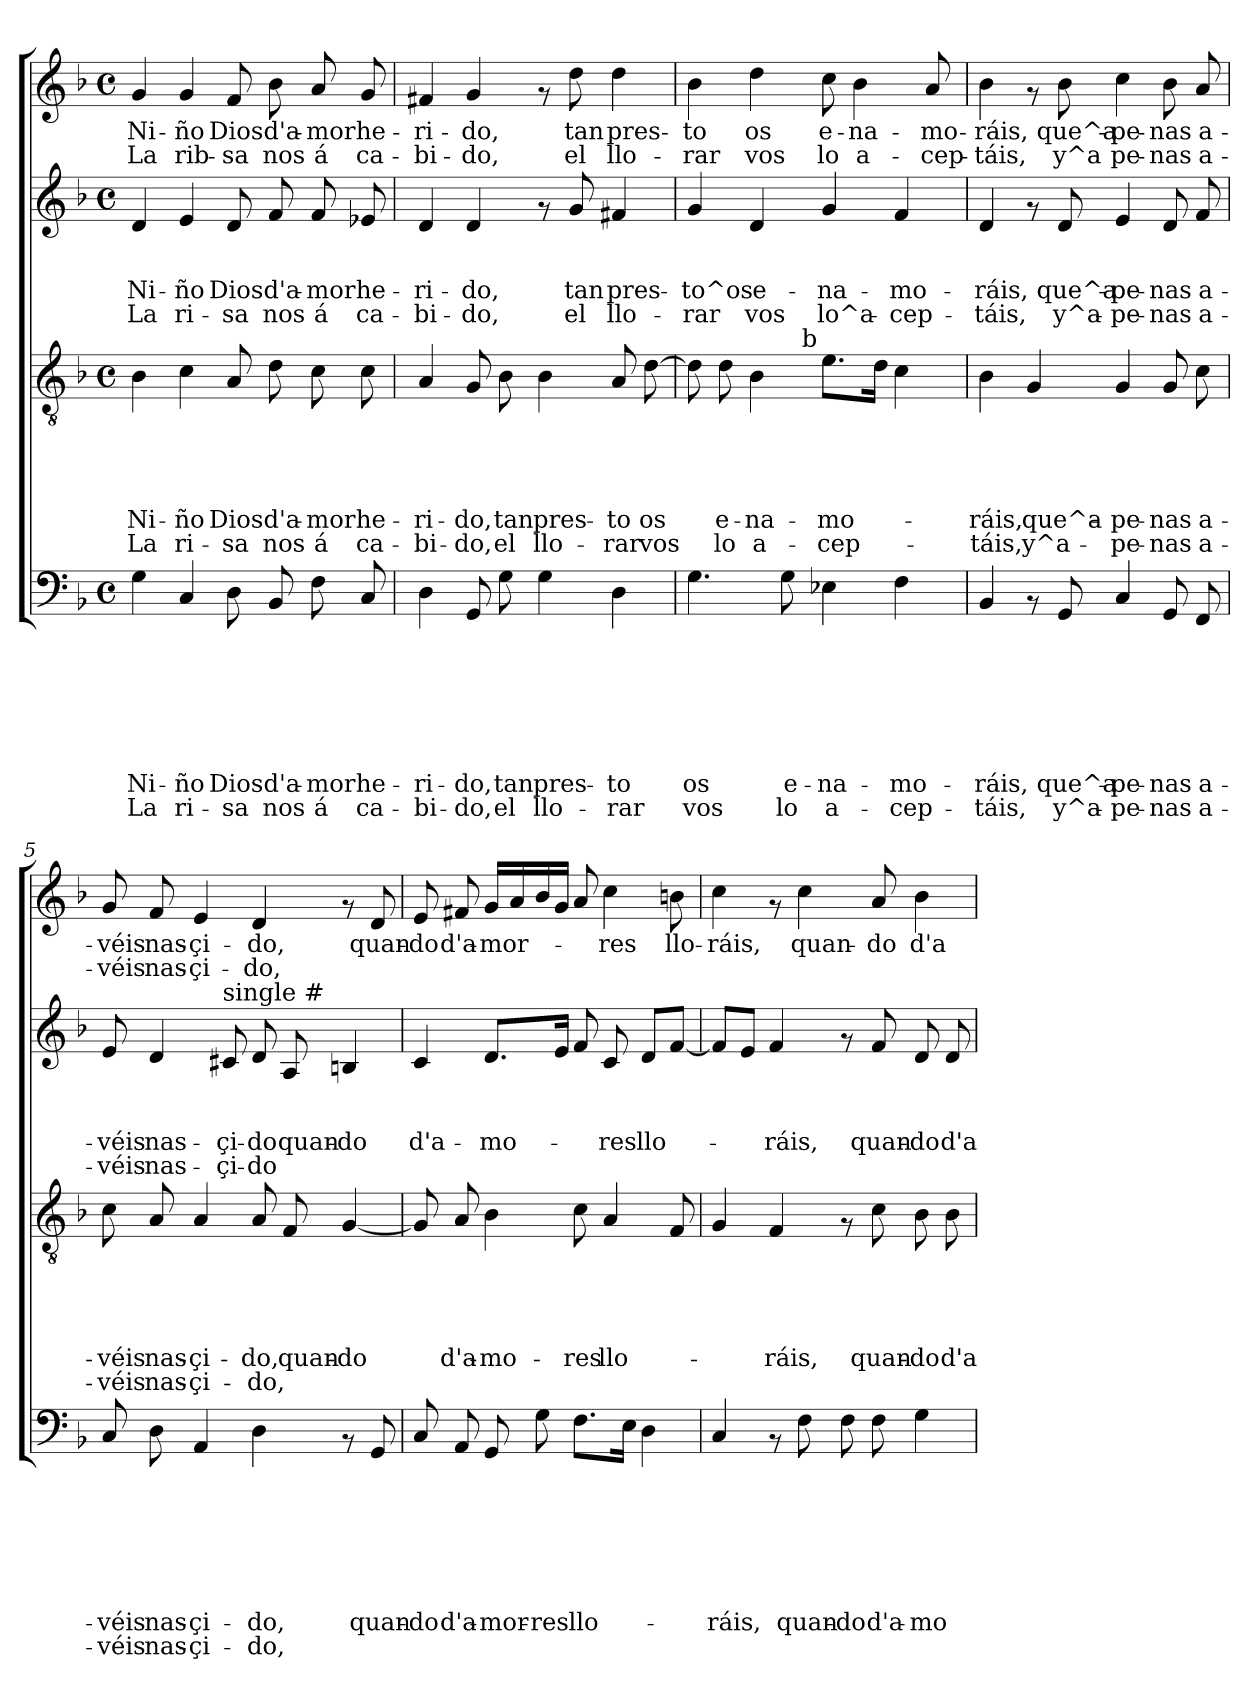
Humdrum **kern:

**kern	**text	**text	**text	**text	**text	**text	**text	**text	**kern	**text	**text	**text	**text	**text	**text	**kern	**text	**text	**text	**text	**kern	**text	**text
*part4	*part4	*part4	*part4	*part4	*part4	*part4	*part4	*part4	*part3	*part3	*part3	*part3	*part3	*part3	*part3	*part2	*part2	*part2	*part2	*part2	*part1	*part1	*part1
*staff4	*staff4	*staff4	*staff4	*staff4	*staff4	*staff4	*staff4	*staff4	*staff3	*staff3	*staff3	*staff3	*staff3	*staff3	*staff3	*staff2	*staff2	*staff2	*staff2	*staff2	*staff1	*staff1	*staff1
*clefF4	*	*	*	*	*	*	*	*	*clefGv2	*	*	*	*	*	*	*clefG2	*	*	*	*	*clefG2	*	*
*k[b-]	*	*	*	*	*	*	*	*	*k[b-]	*	*	*	*	*	*	*k[b-]	*	*	*	*	*k[b-]	*	*
*F:	*	*	*	*	*	*	*	*	*F:	*	*	*	*	*	*	*F:	*	*	*	*	*F:	*	*
*M4/4	*	*	*	*	*	*	*	*	*M4/4	*	*	*	*	*	*	*M4/4	*	*	*	*	*M4/4	*	*
*met(c)	*	*	*	*	*	*	*	*	*met(c)	*	*	*	*	*	*	*met(c)	*	*	*	*	*met(c)	*	*
=1	=1	=1	=1	=1	=1	=1	=1	=1	=1	=1	=1	=1	=1	=1	=1	=1	=1	=1	=1	=1	=1	=1	=1
!	!	!	!	!	!	!	!LO:LY:b	!LO:LY:b	!	!	!	!	!	!LO:LY:b	!LO:LY:b	!	!	!	!LO:LY:b	!LO:LY:b	!	!LO:LY:b	!LO:LY:b
4G\	.	.	.	.	.	.	Ni-	La	4B-\	.	.	.	.	Ni-	La	4d/	.	.	Ni-	La	4g/	Ni-	La
!	!	!	!	!	!	!	!LO:LY:b	!LO:LY:b	!	!	!	!	!	!LO:LY:b	!LO:LY:b	!	!	!	!LO:LY:b	!LO:LY:b	!	!LO:LY:b	!LO:LY:b
4C/	.	.	.	.	.	.	-ño	ri-	4c\	.	.	.	.	-ño	ri-	4e/	.	.	-ño	ri-	4g/	-ño	rib-
!	!	!	!	!	!	!	!LO:LY:b	!LO:LY:b	!	!	!	!	!	!LO:LY:b	!LO:LY:b	!	!	!	!LO:LY:b	!LO:LY:b	!	!LO:LY:b	!LO:LY:b
8D\	.	.	.	.	.	.	Dios	-sa	8A/	.	.	.	.	Dios	-sa	8d/	.	.	Dios	-sa	8f/	Dios	-sa
!	!	!	!	!	!	!	!LO:LY:b	!LO:LY:b	!	!	!	!	!	!LO:LY:b	!LO:LY:b	!	!	!	!LO:LY:b	!LO:LY:b	!	!LO:LY:b	!LO:LY:b
8BB-/	.	.	.	.	.	.	d'a-	nos	8d\	.	.	.	.	d'a-	nos	8f/	.	.	d'a-	nos	8b-\	d'a-	nos
!	!	!	!	!	!	!	!LO:LY:b	!LO:LY:b	!	!	!	!	!	!LO:LY:b	!LO:LY:b	!	!	!	!LO:LY:b	!LO:LY:b	!	!LO:LY:b	!LO:LY:b
8F\	.	.	.	.	.	.	-mor	á	8c\	.	.	.	.	-mor	á	8f/	.	.	-mor	á	8a/	-mor	á
!	!	!	!	!	!	!	!LO:LY:b	!LO:LY:b	!	!	!	!	!	!LO:LY:b	!LO:LY:b	!	!	!	!LO:LY:b	!LO:LY:b	!	!LO:LY:b	!LO:LY:b
8C/	.	.	.	.	.	.	he-	ca-	8c\	.	.	.	.	he-	ca-	8e-X/	.	.	he-	ca-	8g/	he-	ca-
=2	=2	=2	=2	=2	=2	=2	=2	=2	=2	=2	=2	=2	=2	=2	=2	=2	=2	=2	=2	=2	=2	=2	=2
!	!	!	!	!	!	!	!LO:LY:b	!LO:LY:b	!	!	!	!	!	!LO:LY:b	!LO:LY:b	!	!	!	!LO:LY:b	!LO:LY:b	!	!LO:LY:b	!LO:LY:b
4D\	.	.	.	.	.	.	-ri-	-bi-	4A/	.	.	.	.	-ri-	-bi-	4d/	.	.	-ri-	-bi-	4f#X/	-ri-	-bi-
!	!	!	!	!	!	!	!LO:LY:b	!LO:LY:b	!	!	!	!	!	!LO:LY:b	!LO:LY:b	!	!	!	!LO:LY:b	!LO:LY:b	!	!LO:LY:b	!LO:LY:b
8GG/	.	.	.	.	.	.	-do,	-do,	8G/	.	.	.	.	-do,	-do,	4d/	.	.	-do,	-do,	4g/	-do,	-do,
!	!	!	!	!	!	!	!LO:LY:b	!LO:LY:b	!	!	!	!	!	!LO:LY:b	!LO:LY:b	!	!	!	!	!	!	!	!
8G\	.	.	.	.	.	.	tan	el	8B-\	.	.	.	.	tan	el	.	.	.	.	.	.	.	.
!	!	!	!	!	!	!	!LO:LY:b	!LO:LY:b	!	!	!	!	!	!LO:LY:b	!LO:LY:b	!	!	!	!	!	!	!	!
4G\	.	.	.	.	.	.	pres-	llo-	4B-\	.	.	.	.	pres-	llo-	8rf	.	.	.	.	8rf	.	.
!	!	!	!	!	!	!	!	!	!	!	!	!	!	!	!	!	!	!	!LO:LY:b	!LO:LY:b	!	!LO:LY:b	!LO:LY:b
.	.	.	.	.	.	.	.	.	.	.	.	.	.	.	.	8g/	.	.	tan	el	8dd\	tan	el
!	!	!	!	!	!	!	!LO:LY:b	!LO:LY:b	!	!	!	!	!	!LO:LY:b	!LO:LY:b	!	!	!	!LO:LY:b	!LO:LY:b	!	!LO:LY:b	!LO:LY:b
4D\	.	.	.	.	.	.	-to	-rar	8A/	.	.	.	.	-to	-rar	4f#X/	.	.	pres-	llo-	4dd\	pres-	llo-
!	!	!	!	!	!	!	!	!	!	!	!	!	!	!LO:LY:b	!LO:LY:b	!	!	!	!	!	!	!	!
.	.	.	.	.	.	.	.	.	[>8d\	.	.	.	.	os	vos	.	.	.	.	.	.	.	.
=3	=3	=3	=3	=3	=3	=3	=3	=3	=3	=3	=3	=3	=3	=3	=3	=3	=3	=3	=3	=3	=3	=3	=3
!	!	!	!	!	!	!	!LO:LY:b	!LO:LY:b	!	!	!	!	!	!	!	!	!	!	!LO:LY:b	!LO:LY:b	!	!LO:LY:b	!LO:LY:b
*	*	*	*	*	*	*	*	*	*^	*	*	*	*	*	*	*	*	*	*	*	*	*	*
4.G\	.	.	.	.	.	.	os	vos	8d\]	4..ryy	.	.	.	.	.	.	4g/	.	.	-to^os	-rar	4b-\	-to	-rar
!	!	!	!	!	!	!	!	!	!	!	!	!	!	!	!LO:LY:b	!LO:LY:b	!	!	!	!	!	!	!	!
.	.	.	.	.	.	.	.	.	8d\	.	.	.	.	.	e-	lo	.	.	.	.	.	.	.	.
!	!	!	!	!	!	!	!	!	!	!	!	!	!	!	!LO:LY:b	!LO:LY:b	!	!	!	!LO:LY:b	!LO:LY:b	!	!LO:LY:b	!LO:LY:b
.	.	.	.	.	.	.	.	.	4B-\	.	.	.	.	.	-na-	a-	4d/	.	.	e-	vos	4dd\	os	vos
!	!	!	!	!	!	!	!LO:LY:b	!LO:LY:b	!	!	!	!	!	!	!	!	!	!	!	!	!	!	!	!
8G\	.	.	.	.	.	.	e-	lo	.	.	.	.	.	.	.	.	.	.	.	.	.	.	.	.
!	!	!	!	!	!	!	!	!	!	!LO:TX:a:t=b	!	!	!	!	!	!	!	!	!	!	!	!	!	!
.	.	.	.	.	.	.	.	.	.	2ryy	.	.	.	.	.	.	.	.	.	.	.	.	.	.
!	!	!	!	!	!	!	!LO:LY:b	!LO:LY:b	!	!	!	!	!	!	!LO:LY:b	!LO:LY:b	!	!	!	!LO:LY:b	!LO:LY:b	!	!LO:LY:b	!LO:LY:b
4E-X\	.	.	.	.	.	.	-na-	a-	8.e\L	.	.	.	.	.	-mo-	-cep-	4g/	.	.	-na-	lo^a-	8cc\	e-	lo
!	!	!	!	!	!	!	!	!	!	!	!	!	!	!	!	!	!	!	!	!	!	!	!LO:LY:b	!LO:LY:b
.	.	.	.	.	.	.	.	.	.	.	.	.	.	.	.	.	.	.	.	.	.	4b-\	-na-	a-
.	.	.	.	.	.	.	.	.	16d\Jk	.	.	.	.	.	.	.	.	.	.	.	.	.	.	.
!	!	!	!	!	!	!	!LO:LY:b	!LO:LY:b	!	!	!	!	!	!	!	!	!	!	!	!LO:LY:b	!LO:LY:b	!	!	!
4F\	.	.	.	.	.	.	-mo-	-cep-	4c\	.	.	.	.	.	.	.	4f/	.	.	-mo-	-cep-	.	.	.
!	!	!	!	!	!	!	!	!	!	!	!	!	!	!	!	!	!	!	!	!	!	!	!LO:LY:b	!LO:LY:b
.	.	.	.	.	.	.	.	.	.	.	.	.	.	.	.	.	.	.	.	.	.	8a/	-mo-	-cep-
.	.	.	.	.	.	.	.	.	.	16ryy	.	.	.	.	.	.	.	.	.	.	.	.	.	.
!!LO:LB:g=z
=4	=4	=4	=4	=4	=4	=4	=4	=4	=4	=4	=4	=4	=4	=4	=4	=4	=4	=4	=4	=4	=4	=4	=4	=4
!	!	!	!	!	!	!	!LO:LY:b	!LO:LY:b	!	!	!	!	!	!	!LO:LY:b	!LO:LY:b	!	!	!	!LO:LY:b	!LO:LY:b	!	!LO:LY:b	!LO:LY:b
*	*	*	*	*	*	*	*	*	*v	*v	*	*	*	*	*	*	*	*	*	*	*	*	*	*
4BB-/	.	.	.	.	.	.	-ráis,	-táis,	4B-\	.	.	.	.	-ráis,	-táis,	4d/	.	.	-ráis,	-táis,	4b-\	-ráis,	-táis,
!	!	!	!	!	!	!	!	!	!	!	!	!	!	!LO:LY:b	!LO:LY:b	!	!	!	!	!	!	!	!
8rAA	.	.	.	.	.	.	.	.	4G/	.	.	.	.	que^a-	y^a-	8rf	.	.	.	.	8rf	.	.
!	!	!	!	!	!	!	!LO:LY:b	!LO:LY:b	!	!	!	!	!	!	!	!	!	!	!LO:LY:b	!LO:LY:b	!	!LO:LY:b	!LO:LY:b
8GG/	.	.	.	.	.	.	que^a-	y^a-	.	.	.	.	.	.	.	8d/	.	.	que^a-	y^a-	8b-\	que^a-	y^a
!	!	!	!	!	!	!	!LO:LY:b	!LO:LY:b	!	!	!	!	!	!LO:LY:b	!LO:LY:b	!	!	!	!LO:LY:b	!LO:LY:b	!	!LO:LY:b	!LO:LY:b
4C/	.	.	.	.	.	.	-pe-	-pe-	4G/	.	.	.	.	-pe-	-pe-	4e/	.	.	-pe-	-pe-	4cc\	-pe-	pe-
!	!	!	!	!	!	!	!LO:LY:b	!LO:LY:b	!	!	!	!	!	!LO:LY:b	!LO:LY:b	!	!	!	!LO:LY:b	!LO:LY:b	!	!LO:LY:b	!LO:LY:b
8GG/	.	.	.	.	.	.	-nas	-nas	8G/	.	.	.	.	-nas	-nas	8d/	.	.	-nas	-nas	8b-\	-nas	-nas
!	!	!	!	!	!	!	!LO:LY:b	!LO:LY:b	!	!	!	!	!	!LO:LY:b	!LO:LY:b	!	!	!	!LO:LY:b	!LO:LY:b	!	!LO:LY:b	!LO:LY:b
8FF/	.	.	.	.	.	.	a-	a-	8c\	.	.	.	.	a-	a-	8f/	.	.	a-	a-	8a/	a-	a-
=5	=5	=5	=5	=5	=5	=5	=5	=5	=5	=5	=5	=5	=5	=5	=5	=5	=5	=5	=5	=5	=5	=5	=5
!	!	!	!	!	!	!	!LO:LY:b	!LO:LY:b	!	!	!	!	!	!LO:LY:b	!LO:LY:b	!	!	!	!LO:LY:b	!LO:LY:b	!	!LO:LY:b	!LO:LY:b
8C/	.	.	.	.	.	.	-véis	-véis	8c\	.	.	.	.	-véis	-véis	8e/	.	.	-véis	-véis	8g/	-véis	-véis
!	!	!	!	!	!	!	!LO:LY:b	!LO:LY:b	!	!	!	!	!	!LO:LY:b	!LO:LY:b	!	!	!	!LO:LY:b	!LO:LY:b	!	!LO:LY:b	!LO:LY:b
8D\	.	.	.	.	.	.	nas-	nas-	8A/	.	.	.	.	nas-	nas-	4d/	.	.	nas-	nas-	8f/	nas-	nas-
!	!	!	!	!	!	!	!LO:LY:b	!LO:LY:b	!	!	!	!	!	!LO:LY:b	!LO:LY:b	!	!	!	!	!	!	!LO:LY:b	!LO:LY:b
4AA/	.	.	.	.	.	.	-çi-	-çi-	4A/	.	.	.	.	-çi-	-çi-	.	.	.	.	.	4e/	-çi-	-çi-
!	!	!	!	!	!	!	!	!	!	!	!	!	!	!	!	!LO:TX:a:t=single #	!	!	!	!	!	!	!
!	!	!	!	!	!	!	!	!	!	!	!	!	!	!	!	!	!	!	!LO:LY:b	!LO:LY:b	!	!	!
.	.	.	.	.	.	.	.	.	.	.	.	.	.	.	.	8c#/	.	.	-çi-	-çi-	.	.	.
!	!	!	!	!	!	!	!LO:LY:b	!LO:LY:b	!	!	!	!	!	!LO:LY:b	!LO:LY:b	!	!	!	!LO:LY:b	!LO:LY:b	!	!LO:LY:b	!LO:LY:b
4D\	.	.	.	.	.	.	-do,	-do,	8A/	.	.	.	.	-do,	-do,	8d/	.	.	-do	-do	4d/	-do,	-do,
!	!	!	!	!	!	!	!	!	!	!	!	!	!	!LO:LY:b	!	!	!	!	!LO:LY:b	!	!	!	!
.	.	.	.	.	.	.	.	.	8F/	.	.	.	.	quan-	.	8A/	.	.	quan-	.	.	.	.
!	!	!	!	!	!	!	!	!	!	!	!	!	!	!LO:LY:b	!	!	!	!	!LO:LY:b	!	!	!	!
8rAA	.	.	.	.	.	.	.	.	[<4G/	.	.	.	.	-do	.	4Bn/	.	.	-do	.	8rf	.	.
!	!	!	!	!	!	!	!LO:LY:b	!	!	!	!	!	!	!	!	!	!	!	!	!	!	!LO:LY:b	!
8GG/	.	.	.	.	.	.	quan-	.	.	.	.	.	.	.	.	.	.	.	.	.	8d/	quan-	.
=6	=6	=6	=6	=6	=6	=6	=6	=6	=6	=6	=6	=6	=6	=6	=6	=6	=6	=6	=6	=6	=6	=6	=6
!	!	!	!	!	!	!	!LO:LY:b	!	!	!	!	!	!	!	!	!	!	!	!LO:LY:b	!	!	!LO:LY:b	!
8C/	.	.	.	.	.	.	-do	.	8G/]	.	.	.	.	.	.	4c/	.	.	d'a-	.	8e/	-do	.
!	!	!	!	!	!	!	!LO:LY:b	!	!	!	!	!	!	!LO:LY:b	!	!	!	!	!	!	!	!LO:LY:b	!
8AA/	.	.	.	.	.	.	d'a-	.	8A/	.	.	.	.	d'a-	.	.	.	.	.	.	8f#X/	d'a-	.
!	!	!	!	!	!	!	!LO:LY:b	!	!	!	!	!	!	!LO:LY:b	!	!	!	!	!LO:LY:b	!	!	!LO:LY:b	!
8GG/	.	.	.	.	.	.	-mor-	.	4B-\	.	.	.	.	-mo-	.	8.d/L	.	.	-mo-	.	16g/LL	-mor-	.
.	.	.	.	.	.	.	.	.	.	.	.	.	.	.	.	.	.	.	.	.	16a/	.	.
!	!	!	!	!	!	!	!LO:LY:b	!	!	!	!	!	!	!	!	!	!	!	!	!	!	!	!
8G\	.	.	.	.	.	.	-res	.	.	.	.	.	.	.	.	.	.	.	.	.	16b-/	.	.
.	.	.	.	.	.	.	.	.	.	.	.	.	.	.	.	16e/Jk	.	.	.	.	16g/JJ	.	.
!	!	!	!	!	!	!	!LO:LY:b	!	!	!	!	!	!	!LO:LY:b	!	!	!	!	!	!	!	!	!
8.F\L	.	.	.	.	.	.	llo-	.	8c\	.	.	.	.	-res	.	8f/	.	.	.	.	8a/	.	.
!	!	!	!	!	!	!	!	!	!	!	!	!	!	!LO:LY:b	!	!	!	!	!LO:LY:b	!	!	!LO:LY:b	!
.	.	.	.	.	.	.	.	.	4A/	.	.	.	.	llo-	.	8c/	.	.	-res	.	4cc\	-res	.
16E\Jk	.	.	.	.	.	.	.	.	.	.	.	.	.	.	.	.	.	.	.	.	.	.	.
!	!	!	!	!	!	!	!	!	!	!	!	!	!	!	!	!	!	!	!LO:LY:b	!	!	!	!
4D\	.	.	.	.	.	.	.	.	.	.	.	.	.	.	.	8d/L	.	.	llo-	.	.	.	.
!	!	!	!	!	!	!	!	!	!	!	!	!	!	!	!	!	!	!	!	!	!	!LO:LY:b	!
.	.	.	.	.	.	.	.	.	8F/	.	.	.	.	.	.	[<8f/J	.	.	.	.	8bn\	llo-	.
!!LO:PB:g=z
=7	=7	=7	=7	=7	=7	=7	=7	=7	=7	=7	=7	=7	=7	=7	=7	=7	=7	=7	=7	=7	=7	=7	=7
!	!	!	!	!	!	!	!LO:LY:b	!	!	!	!	!	!	!	!	!	!	!	!	!	!	!LO:LY:b	!
4C/	.	.	.	.	.	.	-ráis,	.	4G/	.	.	.	.	.	.	8f/L]	.	.	.	.	4cc\	-ráis,	.
.	.	.	.	.	.	.	.	.	.	.	.	.	.	.	.	8e/J	.	.	.	.	.	.	.
!	!	!	!	!	!	!	!	!	!	!	!	!	!	!LO:LY:b	!	!	!	!	!LO:LY:b	!	!	!	!
8rAA	.	.	.	.	.	.	.	.	4F/	.	.	.	.	-ráis,	.	4f/	.	.	-ráis,	.	8rf	.	.
!	!	!	!	!	!	!	!LO:LY:b	!	!	!	!	!	!	!	!	!	!	!	!	!	!	!LO:LY:b	!
8F\	.	.	.	.	.	.	quan-	.	.	.	.	.	.	.	.	.	.	.	.	.	4cc\	quan-	.
!	!	!	!	!	!	!	!LO:LY:b	!	!	!	!	!	!	!	!	!	!	!	!	!	!	!	!
8F\	.	.	.	.	.	.	-do	.	8rF	.	.	.	.	.	.	8rf	.	.	.	.	.	.	.
!	!	!	!	!	!	!	!LO:LY:b	!	!	!	!	!	!	!LO:LY:b	!	!	!	!	!LO:LY:b	!	!	!LO:LY:b	!
8F\	.	.	.	.	.	.	d'a-	.	8c\	.	.	.	.	quan-	.	8f/	.	.	quan-	.	8a/	-do	.
!	!	!	!	!	!	!	!LO:LY:b	!	!	!	!	!	!	!LO:LY:b	!	!	!	!	!LO:LY:b	!	!	!LO:LY:b	!
4G\	.	.	.	.	.	.	-mo-	.	8B-\	.	.	.	.	-do	.	8d/	.	.	-do	.	4b-\	d'a-	.
!	!	!	!	!	!	!	!	!	!	!	!	!	!	!LO:LY:b	!	!	!	!	!LO:LY:b	!	!	!	!
.	.	.	.	.	.	.	.	.	8B-\	.	.	.	.	d'a-	.	8d/	.	.	d'a-	.	.	.	.
=	=	=	=	=	=	=	=	=	=	=	=	=	=	=	=	=	=	=	=	=	=	=	=
*-	*-	*-	*-	*-	*-	*-	*-	*-	*-	*-	*-	*-	*-	*-	*-	*-	*-	*-	*-	*-	*-	*-	*-
